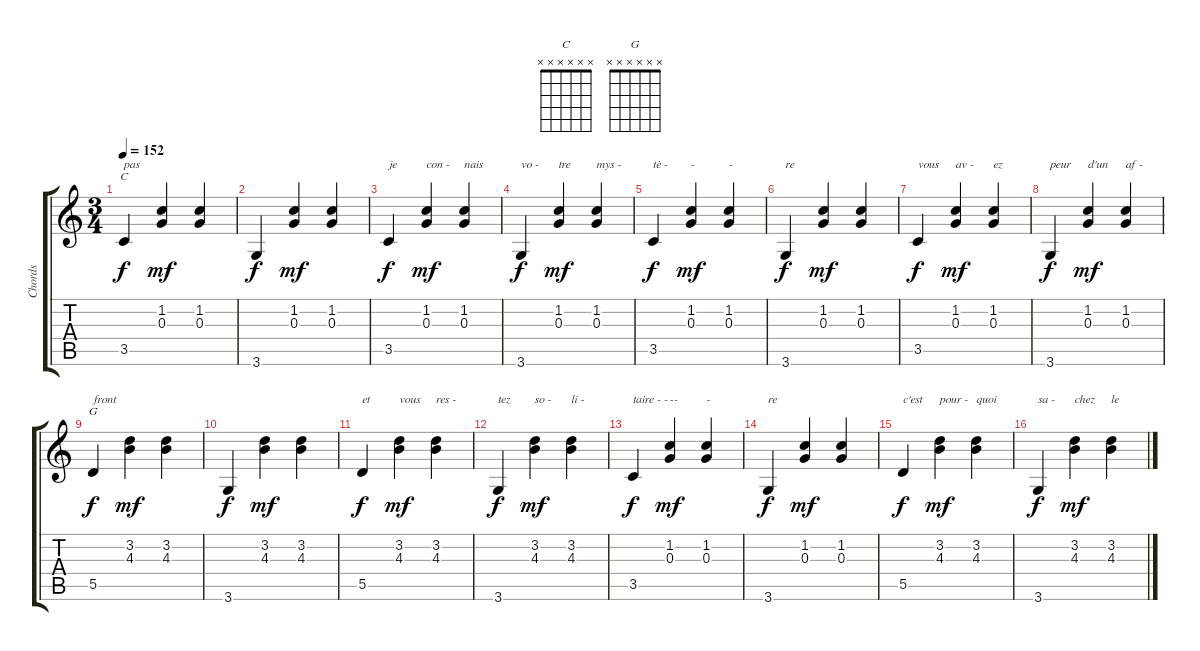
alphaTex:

\track ("Chords" "Chords") {instrument acousticguitarnylon}
\staff {score tabs}
\tuning (E4 B3 G3 D3 A2 E2) {hide}
\chord ("C" x x x x x x) {firstfret 0}
\chord ("G" x x x x x x) {firstfret 0}
\ts (3 4)
\tempo 152
\clef g2
\ks c
3.5.4{ch "C" txt "pas " dy f} (1.2 0.3).4{dy mf} (1.2 0.3).4 |
3.6.4{dy f} (1.2 0.3).4{dy mf} (1.2 0.3).4 |
3.5.4{txt "je" dy f} (1.2 0.3).4{txt "con -" dy mf} (1.2 0.3).4{txt "nais"} |
3.6.4{txt "vo -" dy f} (1.2 0.3).4{txt "tre" dy mf} (1.2 0.3).4{txt "mys -"} |
3.5.4{txt "tè -" dy f} (1.2 0.3).4{txt "-" dy mf} (1.2 0.3).4{txt "-"} |
3.6.4{txt "re" dy f} (1.2 0.3).4{dy mf} (1.2 0.3).4 |
3.5.4{txt "vous" dy f} (1.2 0.3).4{txt "av -" dy mf} (1.2 0.3).4{txt "ez"} |
3.6.4{txt "peur" dy f} (1.2 0.3).4{txt "d'un" dy mf} (1.2 0.3).4{txt "af -"} |
5.5.4{ch "G" txt "front" dy f} (3.2 4.3).4{dy mf} (3.2 4.3).4 |
3.6.4{dy f} (3.2 4.3).4{dy mf} (3.2 4.3).4 |
5.5.4{txt "et" dy f} (3.2 4.3).4{txt "vous" dy mf} (3.2 4.3).4{txt "res -"} |
3.6.4{txt "tez" dy f} (3.2 4.3).4{txt "so -" dy mf} (3.2 4.3).4{txt "li -"} |
3.5.4{txt "taire - -  -" dy f} (1.2 0.3).4{txt "-" dy mf} (1.2 0.3).4{txt "-"} |
3.6.4{txt "re" dy f} (1.2 0.3).4{dy mf} (1.2 0.3).4 |
5.5.4{txt "c'est" dy f} (3.2 4.3).4{txt "pour -" dy mf} (3.2 4.3).4{txt "quoi"} |
3.6.4{txt "sa -" dy f} (3.2 4.3).4{txt "chez" dy mf} (3.2 4.3).4{txt "le"}
